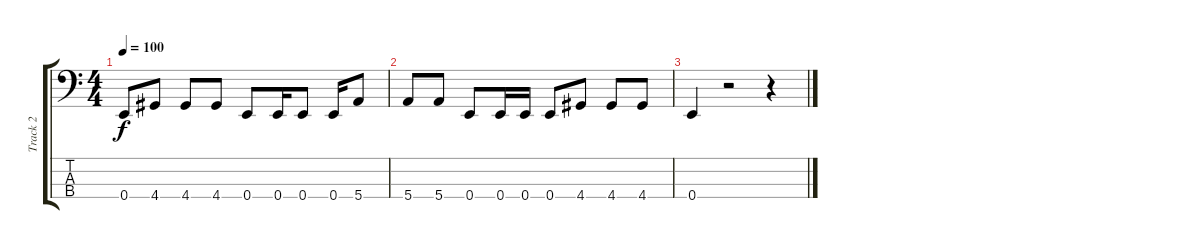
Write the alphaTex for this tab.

\track ("Track 2" "Track 2") {instrument electricbassfinger}
\staff {score tabs}
\tuning (G2 D2 A1 E1) {hide}
\ts (4 4)
\tempo 100
\clef f4
\ks c
0.4.8{dy f} 4.4.8 4.4.8 4.4.8 0.4.8 0.4.16 0.4.8 0.4.16 5.4.8 |
5.4.8 5.4.8 0.4.8 0.4.16 0.4.16 0.4.8 4.4.8 4.4.8 4.4.8 |
0.4.4 r.2 r.4
